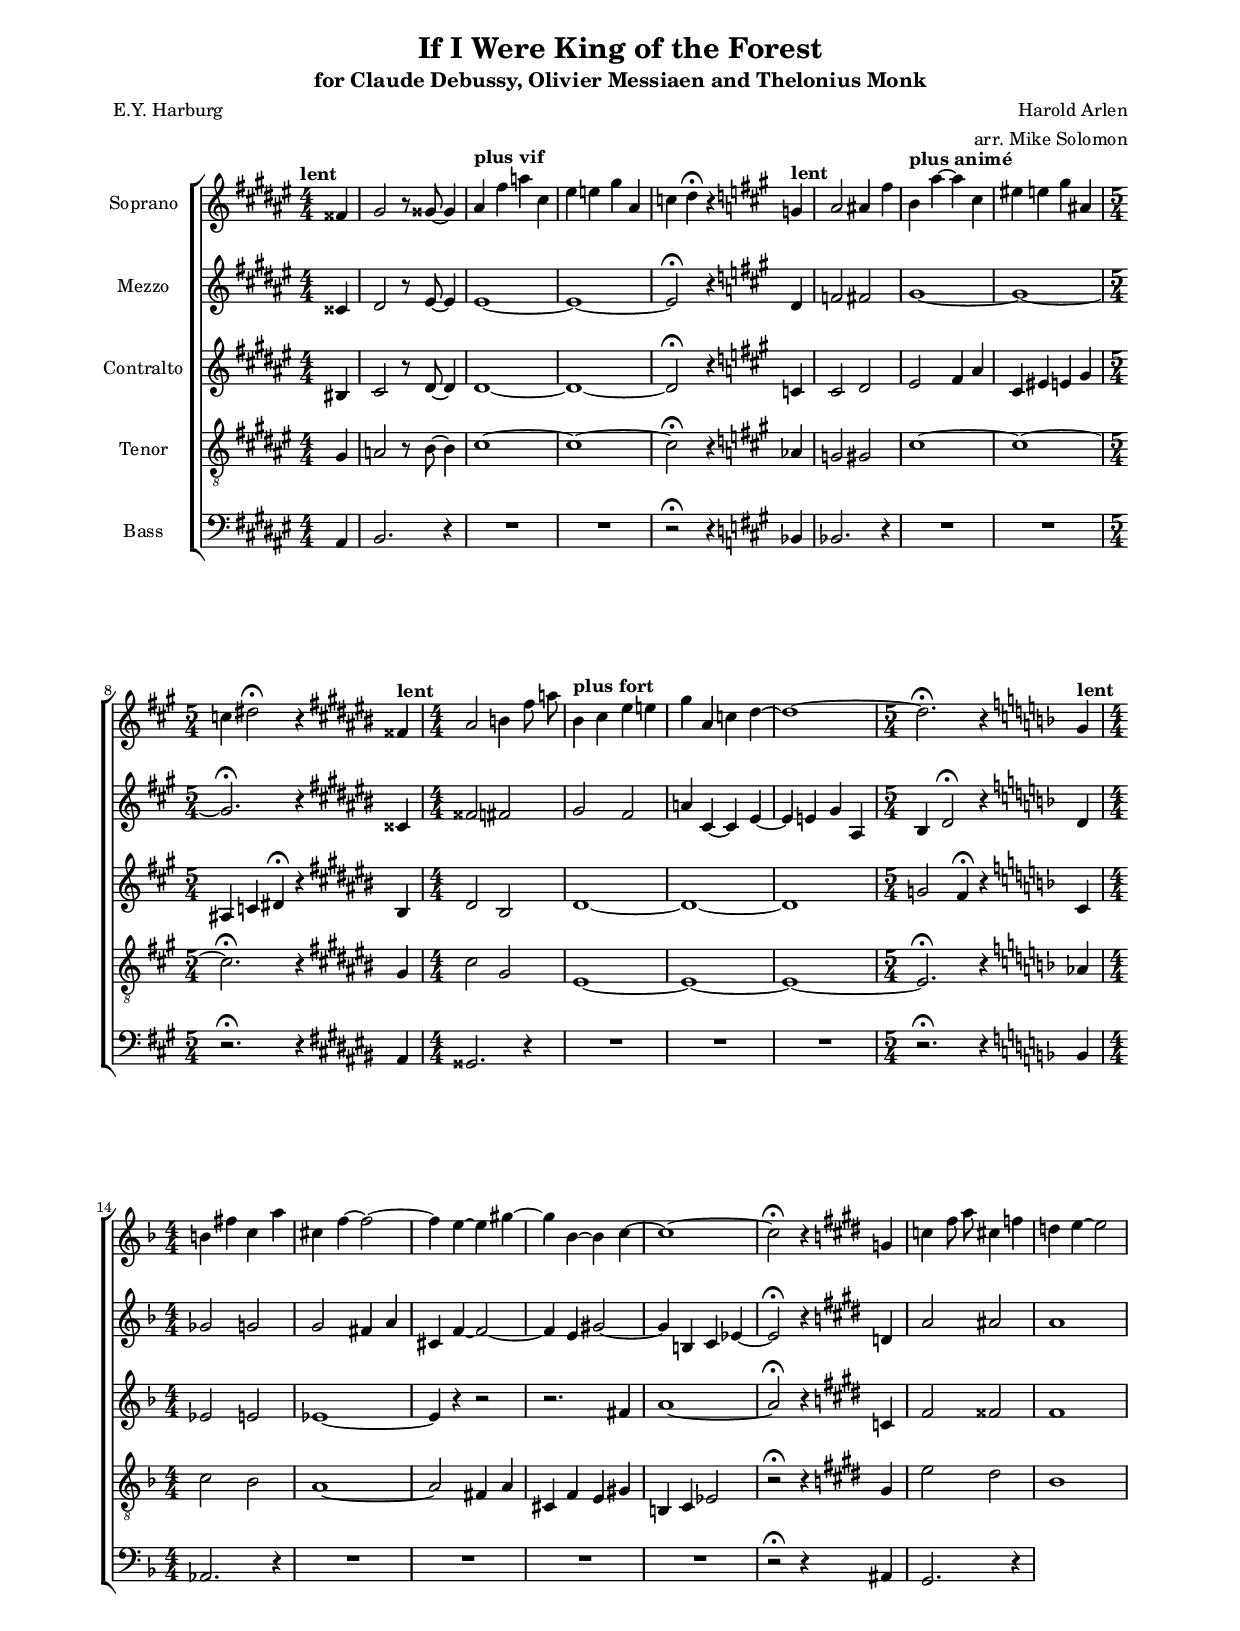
#(set-global-staff-size 15.87)

\version "2.17.0"
\include "defs-devel.ly"

#(ly:set-option 'point-and-click #f)

#(set-global-staff-size 15.87)
#(set-accidental-style 'modern-cautionary)

rall = \mark \markup \italic "rall."
moltorall = \mark \markup \italic "molto rall."

\paper {
  footnote-separator-markup = \markup { \column { " "\override #`(span-factor . 1/5) { \draw-hline } }}
  footnote-padding = 5\mm
  top-system-spacing = #'((basic-distance . 1) (minimum-distance . 0) (padding . 1) (stretchability . 40))
  bottom-system-spacing = #'((basic-distance . 1) (minimum-distance . 0) (padding . 1) (stretchability . 50))
  ragged-right = ##f
  left-margin = 0.75\in
  right-margin = 0.75\in
  top-margin = 0.5\in
  bottom-margin = 0.6\in
  ragged-last-bottom = ##f
  %max-systems-per-page = #2
}

%indy = #(make-music 'LaissezVibrerEvent)
indy = #(make-articulation "downbow")

\header {
  title = "If I Were King of the Forest"
  subtitle = "for Claude Debussy, Olivier Messiaen and Thelonius Monk"
  composer = "Harold Arlen"
  poet = "E.Y. Harburg"
  arranger = "arr. Mike Solomon"
}

prefatoryMatter = {
  \autoBeamOff
}

marksKOTF = {
  \partial 4
  \tempo "lent"
  s4 |
  s1 |
  \tempo "plus vif"
  s1*2 |
  s2.
    \tempo "lent"
    s4 |
  s1 |
  \tempo "plus animé"
  s1*2 |
  \time 5/4
  s1 \tempo "lent" s4
  \time 4/4
  s1 |
  \tempo "plus fort"
  s1*3 |
  \time 5/4
  s1 \tempo "lent" s4 |
  \time 4/4
  s1 |
}

sopranoKOTF = \relative c' {
  \key fis \major
  fisis4 |
  gis2 r8 gisis8 ~ gisis4 |
  ais4 fis' a cis, |
  eis e gis ais, |
  c dis\fermata r
  \key a \major
  g,4 |
  a2 ais4 fis' |
  b,4 a' ~ a cis, |
  eis e gis ais, |
  c dis2\fermata r4 \key cis \major fisis,4 |
  ais2 b4 fis'8 a |
  bis,4 cis eis e |
  gis ais, c dis ~ |
  dis1 ~ |
  dis2.\fermata r4 \key f \major g, |
  b4 fis' c a' |
  cis,4 f ~ f2 ~ |
  f4 e4 ~ e gis ~ |
  gis bes, ~ bes c ~ |
  c1 ~ |
  c2\fermata r4 \key e \major g4 |
  c4 fis8 a cis,4 f |
  d4 e ~ e2 |
}

sopranoKOTFWords = \lyricmode {
}

mezzoKOTF = \relative c' {
  \key fis \major
  cisis4 |
  dis2 r8 eis8 ~ eis4 |
  eis1 ~ |
  eis ~ |
  eis2\fermata  r4
  \key a \major
  d4 |
  f2 fis |
  gis1 ~ |
  gis ~ |
  gis2.\fermata r4 \key cis \major cisis,4 |
  fisis2 fis |
  gis2 fis |
  a4 cis, ~ cis eis ~ |
  eis e4 gis ais, |
  bis dis2\fermata r4 \key f \major d |
  ges2 g |
  g2 fis4 a |
  cis, f ~ f2 ~ |
  f4 e gis2 ~ |
  gis4 b, c ees ~ |
  ees2\fermata r4 \key e \major d4 |
  a'2 ais |
  a1 |
}

mezzoKOTFWords = \lyricmode {
}

altoKOTF = \relative c' {
  \key fis \major
  bis4 |
  cis2 r8 dis8 ~ dis4 |
  dis1 ~ |
  dis ~ |
  dis2\fermata r4 \key a \major
  c4 |
  cis2 d |
  e2 fis4 a |
  cis, eis e gis |
  ais, c dis\fermata r4 \key cis \major
  bis4 |
  dis2 bis
  dis1 ~ |
  dis ~ |
  dis | 
  g2 fis4\fermata r \key f \major c4 |
  ees2 e |
  ees1 ~ |
  ees4 r r2 |
  r2. fis4 |
  a1 ~ |
  a2\fermata r4 \key e \major c,4 |
  fis2 fisis |
  fis1 |
  
}

altoKOTFWords = \lyricmode {
}

tenorKOTF = \relative c' {
  \clef "treble_8"
  \key fis \major
  gis4 |
  a2 r8 b8 ~ b4 |
  cis1 ~ |
  cis ~ |
  cis2\fermata r4
  \key a \major
  aes4 |
  g2 gis |
  cis1 ~ |
  cis ~ |
  cis2.\fermata r4 \key cis \major gis4 |
  cis2 gis |
  eis1 ~ |
  eis ~ |
  eis ~ |
  eis2.\fermata r4 \key f \major aes |
  c2 bes |
  a1 ~ |
  a2 fis4 a |
  cis, f e gis |
  b, c ees2 |
  r2\fermata r4 \key e \major gis |
  e'2 dis |
  b1 |
}

tenorKOTFWords = \lyricmode {
}

bassKOTF = \relative c {
  \clef "bass"
  \key fis \major
  ais4 |
  b2. r4 |
  R1 |
  R1 |
  r2\fermata r4
  \key a \major
  bes4 |
  bes2. r4 |
  R1 |
  R1 |
  r2.\fermata r4 \key cis \major ais |
  gisis2. r4 |
  R1 |
  R1 |
  R1 |
  r2.\fermata r4 \key f \major bes4 |
  aes2. r4 |
  R1 |
  R1 |
  R1 |
  R1 |
  r2\fermata r4 ais4 |
  g2. r4 | 
}

bassKOTFWords = \lyricmode {
}


\score {
  \new ChoirStaff <<
    \new Staff \with { instrumentName = \bitchName } <<
      \new Voice = "soprano" { << { \numericTimeSignature
	\prefatoryMatter
        \sopranoKOTF
      } {
        \marksKOTF
      } >> }
      \new Lyrics \lyricsto "soprano" {
        \sopranoKOTFWords
      }
    >>
    \new Staff \with { instrumentName = \dortyName } <<
      \new Voice = "mezzo" { \numericTimeSignature
	\prefatoryMatter
        \mezzoKOTF
      }
      \new Lyrics \lyricsto "mezzo" {
        \mezzoKOTFWords
      }
    >>
    \new Staff \with { instrumentName = \ttoName } <<
      \new Voice = "alto" { \numericTimeSignature
	\prefatoryMatter
        \altoKOTF
      }
      \new Lyrics \lyricsto "alto" {
        \altoKOTFWords
      }
    >>
    \new Staff \with { instrumentName = \fakbydName } <<
      \new Voice = "tenor" { \numericTimeSignature
	\prefatoryMatter
        \tenorKOTF
      }
      \new Lyrics \lyricsto "tenor" {
        \tenorKOTFWords
      }
    >>
    \new Staff \with { instrumentName = \wysrName } <<
      \new Voice = "bass" { \numericTimeSignature
	\prefatoryMatter
        \bassKOTF
      }
      \new Lyrics \lyricsto "bass" {
        \bassKOTFWords
      }
    >>
  >>
  \layout {
    \context {
      \Voice
      \override HorizontalBracket.direction = #UP
      \consists "Horizontal_bracket_engraver"
      \override TextScript #'layer = #6
      \override NoteHead #'layer = #7
      \override Glissando #'breakable = ##t
      \override TupletNumber #'breakable = ##t
      \override TupletBracket #'breakable = ##t
      \remove "Forbid_line_break_engraver"
    }
    \context {
      \Staff
      %\consists "Metronome_mark_engraver"
      \override TimeSignature #'style = #'numbered
      \override StaffSymbol #'layer = #4
      \override TimeSignature #'layer = #3
      \override TimeSignature #'whiteout = ##t
    }
    \context {
      \Lyrics
      %\override LyricText #'whiteout = ##t
      \override LyricText #'layer = #6
    }
    \context {
      \Score
      %\remove "Metronome_mark_engraver"
      \override NonMusicalPaperColumn #'allow-loose-spacing = ##f
    }
  }
  \midi {}
}
%{
\pageBreak

\score {
  \new PianoStaff <<
    \new Staff  {
      \new Voice = "soprano" { << { \numericTimeSignature
        \prefatoryMatter
        \sopranoKOTF
      } \\ {         \prefatoryMatter
        \mezzoKOTF
         } \\ {         \prefatoryMatter
        \altoKOTF
         } {
        \marksKOTF
      } >> }
    }
    \new Staff  {
      \new Voice = "tenor" { << { \numericTimeSignature
        \prefatoryMatter
        \tenorKOTF
      } \\ \\ {         \prefatoryMatter
        \bassKOTF
         } {
      } >> }
    }
  >>
  \layout {
    \context {
      \Voice
      \override TextScript #'layer = #6
      \override NoteHead #'layer = #7
      \override Glissando #'breakable = ##t
      \override TupletNumber #'breakable = ##t
      \override TupletBracket #'breakable = ##t
      \remove "Forbid_line_break_engraver"
    }
    \context {
      \Staff
      %\consists "Metronome_mark_engraver"
      \override TimeSignature #'style = #'numbered
      \override StaffSymbol #'layer = #4
      \override TimeSignature #'layer = #3
      \override TimeSignature #'whiteout = ##t
    }
    \context {
      \Lyrics
      %\override LyricText #'whiteout = ##t
      \override LyricText #'layer = #6
    }
    \context {
      \Score
      %\remove "Metronome_mark_engraver"
      \override NonMusicalPaperColumn #'allow-loose-spacing = ##f
    }
  }
}
%}